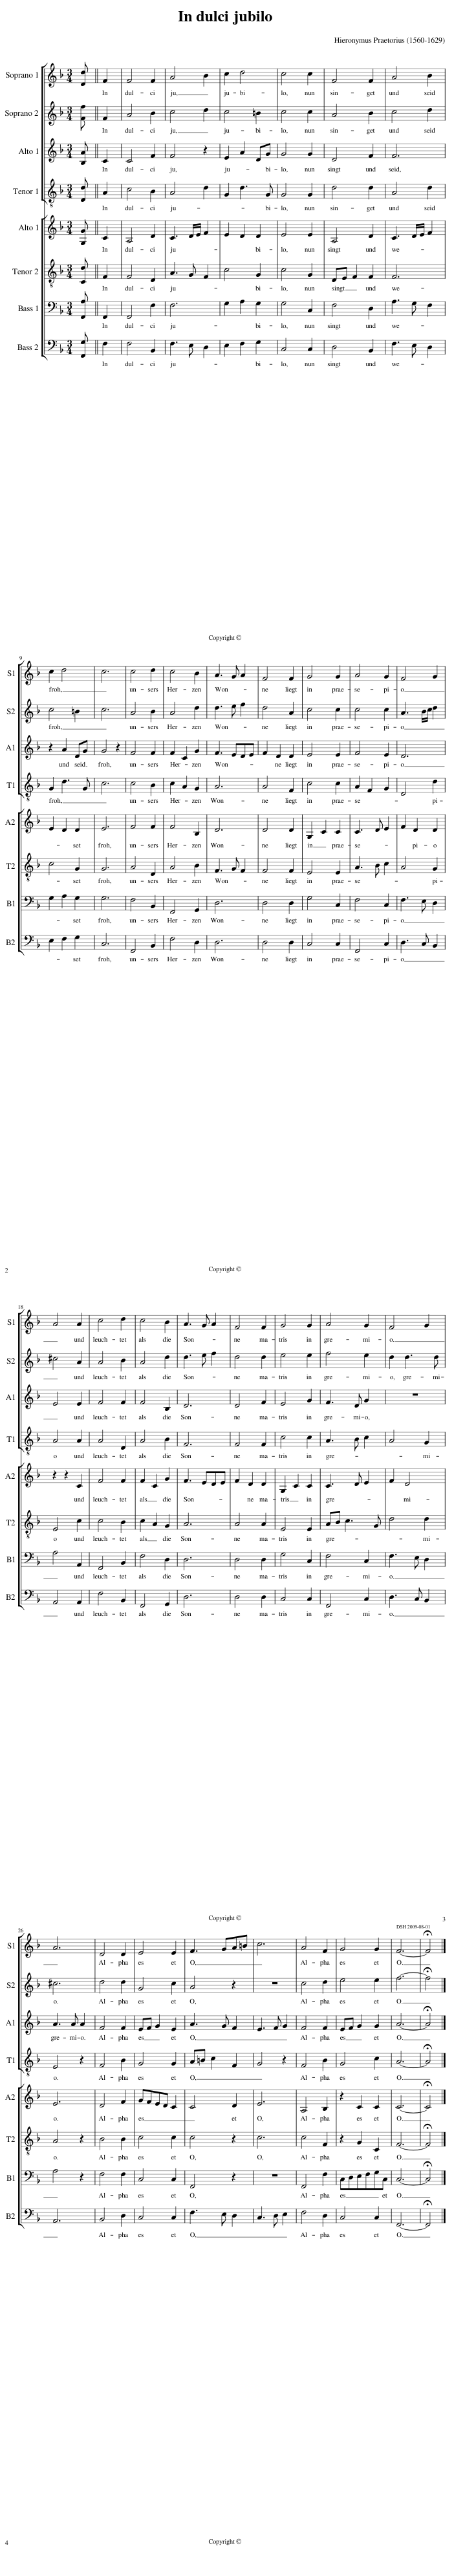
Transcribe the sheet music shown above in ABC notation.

X:1
%%score [ 1 2 3 4 ] [ 5 6 7 8 ]
L:1/8
M:3/4
I:linebreak $
K:F
V:1 treble
V:2 treble
V:3 treble
V:4 treble-8 transpose=-12
V:5 treble
V:6 treble-8 transpose=-12
V:7 bass
V:8 bass
V:1
 [Dd] || F2 | F4 F2 | A4 B2 | c2 d4 | %5
 c4 c2 | F4 F2 | A4 B2 |$ c2 d4 | c6 | %10
 c4 d2 | c4 B2 | A3 G A2 | F4 F2 | G4 G2 | %15
 A4 G2 | F4 G2 |$ A4 A2 | c4 d2 | c4 B2 | %20
 A3 G A2 | F4 F2 | G4 G2 | A4 G2 | F4 G2 |$ %25
 A6 | D4 D2 | E4 E2 | F3 GA=B | c6 | %30
 A4 F2 | G4 G2 | F6- | !fermata!F4 |] %34
V:2
 [Ff] || F2 | A4 B2 | c4 d2 | c4 =B2 | %5
 c4 c2 | A4 B2 | c4 d2 |$ c4 =B2 | c6 | %10
 A4 B2 | A4 d2 | d3 e f2 | d4 A2 | c4 c2 | %15
 c4 c2 | A3 B/c/ d2 |$ ^c4 A2 | A4 B2 | A4 d2 | %20
 d3 e f2 | d4 d2 | e4 e2 | f4 e2 | d2 d3 d |$ %25
 ^c6 | d4 d2 | G4 c2 | A4 z2 | z6 | %30
 c4 d2 | e4 e2 | f6- | !fermata!f4 |] %34
V:3
 [B,A] || C2 | C4 F2 | F4 z2 | E2 A2 DG | %5
 G4 G2 | D4 F2 | F6 |$ z2 A2 DG | G4 z2 | %10
 F4 F2 | F2 C2 G2 | F3 EDE | F2 D2 D2 | E4 E2 | %15
 F4 E2 | D6 |$ E4 E2 | F4 F2 | F4 B,2 | %20
 D6 | D4 F2 | E4 G2 | F3 D G2 | z6 |$ %25
 A3 A A2 | F4 F2 | EF G2 E2 | A3 G F2 | E3 F G2 | %30
 F4 F2 | EF G2 G2 | A6- | !fermata!A4 |] %34
V:4
 [Dd] || A2 | c4 B2 | A4 d2 | G2 d3 G | %5
 G4 G2 | d4 d2 | A4 d2 |$ G2 d3 G | c6 | %10
 c4 B2 | c2 A2 G2 | A6 | A4 F2 | c4 c2 | %15
 A2 F2 G2 | D4 d2 |$ A4 A2 | A4 D2 | A4 B2 | %20
 F6 | F4 F2 | c4 c2 | A3 B c2 | A4 G2 |$ %25
 E4 z2 | F4 B2 | G4 G2 | A=B c2 F2 | G4 z2 | %30
 F4 B2 | G4 c2 | A6- | !fermata!A4 |] %34
V:5
 [G,G] || C2 | A,4 D2 | C3 D/E/ F2 | E2 D2 D2 | %5
 E4 E2 | A,4 D2 | C3 D/E/ F2 |$ E2 D2 D2 | E6 | %10
 F4 F2 | F4 B,2 | D6 | D4 D2 | G,2 C2 C2 | %15
 C3 D E2 | F2 D2 D2 |$ z2 z2 C2 | F4 F2 | F2 C2 G2 | %20
 F3 EDE | F2 D2 D2 | G,2 C2 C2 | C3 D E2 | F2 D4 |$ %25
 E6 | D4 F2 | GFED C2 | C4 D2 | E6 | %30
 A,4 B,2 | z2 C2 C2 | C6- | !fermata!C4 |] %34
V:6
 [Cd] || F2 | F4 D2 | A3 G F2 | c4 G2 | %5
 c4 G2 | DE F2 F2 | F6 |$ c4 G2 | G6 | %10
 A4 D2 | A4 B2 | F3 G F2 | F4 F2 | E4 E2 | %15
 A3 B c2 | A4 G2 |$ E4 c2 | c4 B2 | c2 A2 G2 | %20
 A6 | A4 A2 | E4 E2 | AB c3 G | d4 d2 |$ %25
 A4 z2 | B4 B2 | c4 c2 | c4 z2 | c6 | %30
 c4 F2 | z2 G2 C2 | F6- | !fermata!F4 |] %34
V:7
 [F,,A,] || F,,2 | F,,4 F,2 | F,6 | G,2 A,2 G,2 | %5
 G,4 C,2 | F,4 D,2 | A,3 G, F,2 |$ G,2 A,2 G,2 | G,6 | %10
 F,4 B,,2 | F,,4 G,,2 | D,6 | D,4 D,2 | G,4 C,2 | %15
 F,4 C,2 | F,3 E, D,2 |$ A,4 A,,2 | F,,4 B,,2 | F,4 D,2 | %20
 D,6 | D,4 D,2 | G,4 C,2 | F,4 C,2 | F,3 E, D,2 |$ %25
 A,4 z2 | F,4 F,2 | C,4 C,2 | F,,4 z2 | z6 | %30
 F,,4 F,2 | C,D,E,F,G,C, | C,6- | !fermata!C,4 |] %34
V:8
 [F,,G,] || F,2 | F,4 B,,2 | F,3 E, D,2 | E,2 F,2 G,2 | %5
 C,4 C,2 | D,4 B,,2 | F,3 E, D,2 |$ E,2 F,2 G,2 | C,6 | %10
 F,,4 B,,2 | F,4 D,2 | D,6 | D,4 D,2 | C,4 C,2 | %15
 F,,4 C,2 | D,3 C, B,,2 |$ A,,4 A,,2 | F,4 B,,2 | F,,4 G,,2 | %20
 D,6 | D,4 D,2 | C,4 C,2 | F,,4 C,2 | D,3 C, B,,2 |$ %25
 A,,6 | B,,4 D,2 | C,4 C,2 | F,3 E, D,2 | C,3 D, E,2 | %30
 F,4 D,2 | C,4 C,2 | F,,6- | !fermata!F,,4 |] %34
